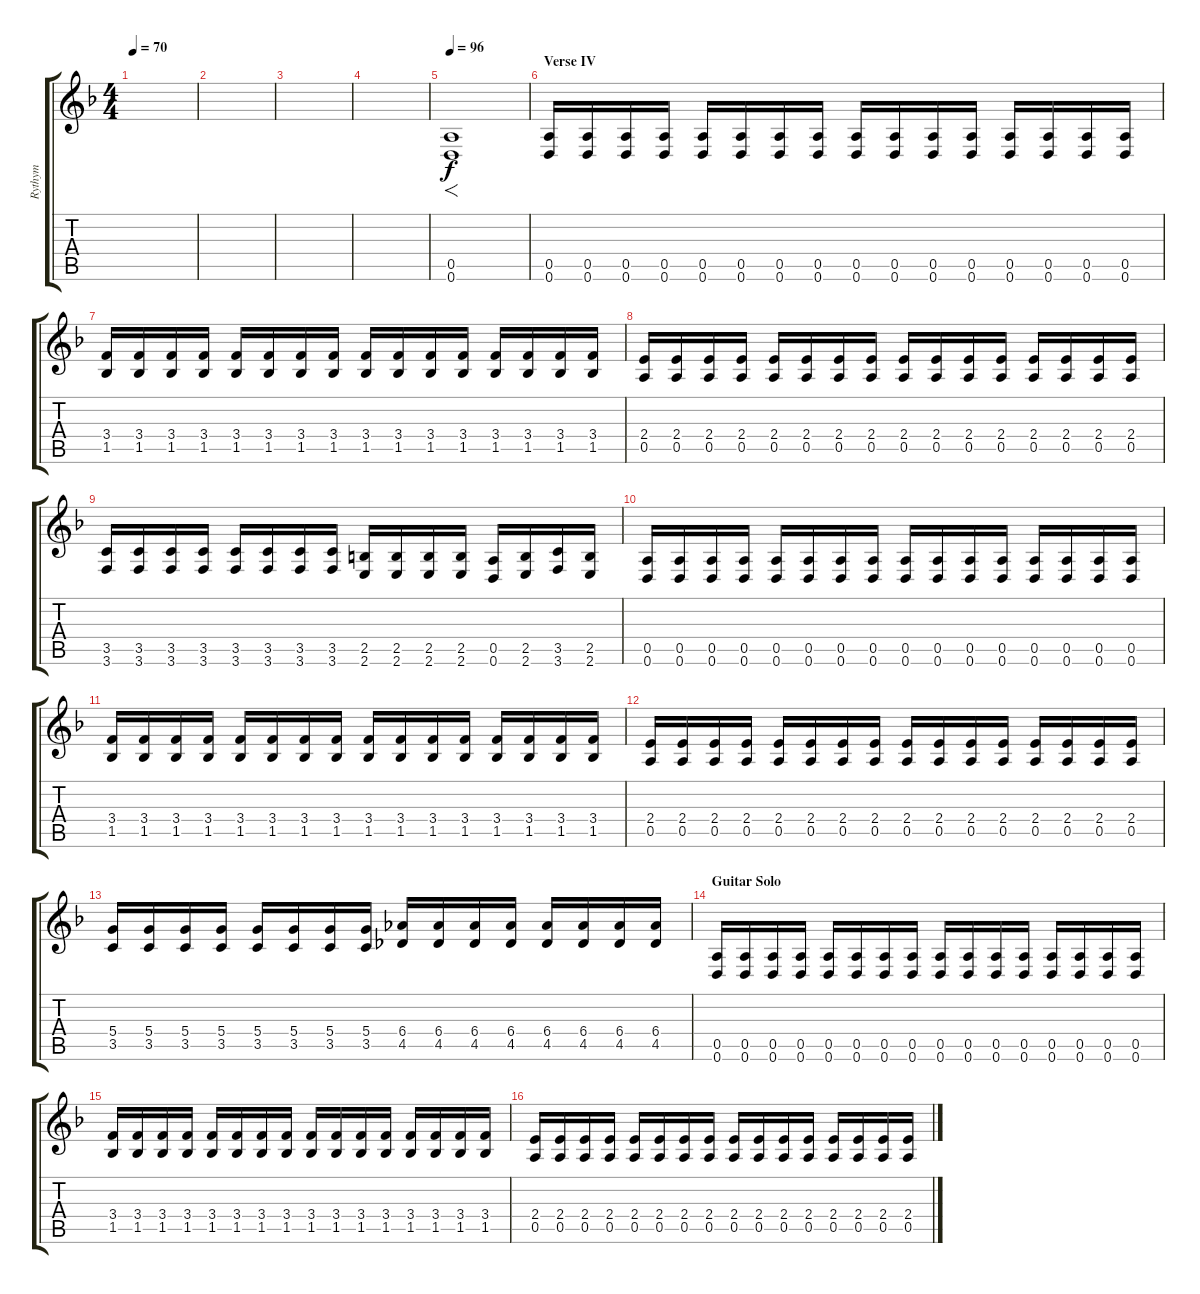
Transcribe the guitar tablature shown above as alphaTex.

\track ("Rythym" "Rythym") {instrument distortionguitar}
\staff {score tabs}
\tuning (E4 B3 G3 D3 A2 D2) {hide}
\ts (4 4)
\tempo 70
\clef g2
\ks dminor
|
|
|
|
\tempo 96
(0.5 0.6).1{f volume 16} |
\section ("" "Verse IV")
(0.5 0.6).16 (0.5 0.6).16 (0.5 0.6).16 (0.5 0.6).16 (0.5 0.6).16 (0.5 0.6).16 (0.5 0.6).16 (0.5 0.6).16 (0.5 0.6).16 (0.5 0.6).16 (0.5 0.6).16 (0.5 0.6).16 (0.5 0.6).16 (0.5 0.6).16 (0.5 0.6).16 (0.5 0.6).16 |
(3.4 1.5).16 (3.4 1.5).16 (3.4 1.5).16 (3.4 1.5).16 (3.4 1.5).16 (3.4 1.5).16 (3.4 1.5).16 (3.4 1.5).16 (3.4 1.5).16 (3.4 1.5).16 (3.4 1.5).16 (3.4 1.5).16 (3.4 1.5).16 (3.4 1.5).16 (3.4 1.5).16 (3.4 1.5).16 |
(2.4 0.5).16 (2.4 0.5).16 (2.4 0.5).16 (2.4 0.5).16 (2.4 0.5).16 (2.4 0.5).16 (2.4 0.5).16 (2.4 0.5).16 (2.4 0.5).16 (2.4 0.5).16 (2.4 0.5).16 (2.4 0.5).16 (2.4 0.5).16 (2.4 0.5).16 (2.4 0.5).16 (2.4 0.5).16 |
(3.5 3.6).16 (3.5 3.6).16 (3.5 3.6).16 (3.5 3.6).16 (3.5 3.6).16 (3.5 3.6).16 (3.5 3.6).16 (3.5 3.6).16 (2.5 2.6).16 (2.5 2.6).16 (2.5 2.6).16 (2.5 2.6).16 (0.5 0.6).16 (2.5 2.6).16 (3.5 3.6).16 (2.5 2.6).16 |
(0.5 0.6).16 (0.5 0.6).16 (0.5 0.6).16 (0.5 0.6).16 (0.5 0.6).16 (0.5 0.6).16 (0.5 0.6).16 (0.5 0.6).16 (0.5 0.6).16 (0.5 0.6).16 (0.5 0.6).16 (0.5 0.6).16 (0.5 0.6).16 (0.5 0.6).16 (0.5 0.6).16 (0.5 0.6).16 |
(3.4 1.5).16 (3.4 1.5).16 (3.4 1.5).16 (3.4 1.5).16 (3.4 1.5).16 (3.4 1.5).16 (3.4 1.5).16 (3.4 1.5).16 (3.4 1.5).16 (3.4 1.5).16 (3.4 1.5).16 (3.4 1.5).16 (3.4 1.5).16 (3.4 1.5).16 (3.4 1.5).16 (3.4 1.5).16 |
(2.4 0.5).16 (2.4 0.5).16 (2.4 0.5).16 (2.4 0.5).16 (2.4 0.5).16 (2.4 0.5).16 (2.4 0.5).16 (2.4 0.5).16 (2.4 0.5).16 (2.4 0.5).16 (2.4 0.5).16 (2.4 0.5).16 (2.4 0.5).16 (2.4 0.5).16 (2.4 0.5).16 (2.4 0.5).16 |
(5.4 3.5).16 (5.4 3.5).16 (5.4 3.5).16 (5.4 3.5).16 (5.4 3.5).16 (5.4 3.5).16 (5.4 3.5).16 (5.4 3.5).16 (6.4 4.5).16 (6.4 4.5).16 (6.4 4.5).16 (6.4 4.5).16 (6.4 4.5).16 (6.4 4.5).16 (6.4 4.5).16 (6.4 4.5).16 |
\section ("" "Guitar Solo")
(0.5 0.6).16{volume 14} (0.5 0.6).16 (0.5 0.6).16 (0.5 0.6).16 (0.5 0.6).16 (0.5 0.6).16 (0.5 0.6).16 (0.5 0.6).16 (0.5 0.6).16 (0.5 0.6).16 (0.5 0.6).16 (0.5 0.6).16 (0.5 0.6).16 (0.5 0.6).16 (0.5 0.6).16 (0.5 0.6).16 |
(3.4 1.5).16 (3.4 1.5).16 (3.4 1.5).16 (3.4 1.5).16 (3.4 1.5).16 (3.4 1.5).16 (3.4 1.5).16 (3.4 1.5).16 (3.4 1.5).16 (3.4 1.5).16 (3.4 1.5).16 (3.4 1.5).16 (3.4 1.5).16 (3.4 1.5).16 (3.4 1.5).16 (3.4 1.5).16 |
(2.4 0.5).16 (2.4 0.5).16 (2.4 0.5).16 (2.4 0.5).16 (2.4 0.5).16 (2.4 0.5).16 (2.4 0.5).16 (2.4 0.5).16 (2.4 0.5).16 (2.4 0.5).16 (2.4 0.5).16 (2.4 0.5).16 (2.4 0.5).16 (2.4 0.5).16 (2.4 0.5).16 (2.4 0.5).16
